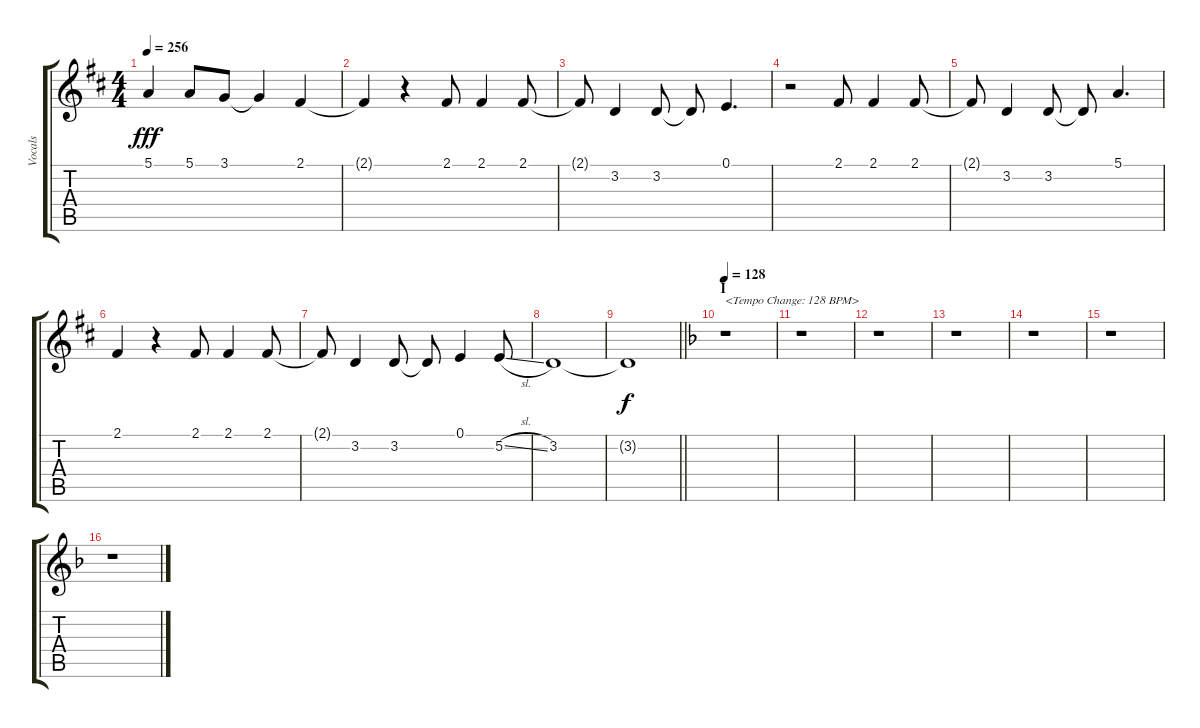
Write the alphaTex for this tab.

\track ("Vocals" "Vocals") {instrument voiceoohs}
\staff {score tabs}
\tuning (E4 B3 G3 D3 A2 E2) {hide}
\ts (4 4)
\tempo 256
\clef g2
\ks d
5.1.4{dy fff} 5.1.8 3.1.8 3.1{t}.4 2.1.4 |
2.1{t}.4 r.4 2.1.8 2.1.4 2.1.8 |
2.1{t}.8 3.2.4 3.2.8 3.2{t}.8 0.1.4{d} |
r.2 2.1.8 2.1.4 2.1.8 |
2.1{t}.8 3.2.4 3.2.8 3.2{t}.8 5.1.4{d} |
2.1.4 r.4 2.1.8 2.1.4 2.1.8 |
2.1{t}.8 3.2.4 3.2.8 3.2{t}.8 0.1.4 5.2{sl}.8 |
3.2.1 |
\barLineRight lightlight
3.2{t}.1{dy f} |
\section ("" "I")
\tempo 128
\ks f
r.1{txt "<Tempo Change: 128 BPM>"} |
r.1 |
r.1 |
r.1 |
r.1 |
r.1 |
r.1
